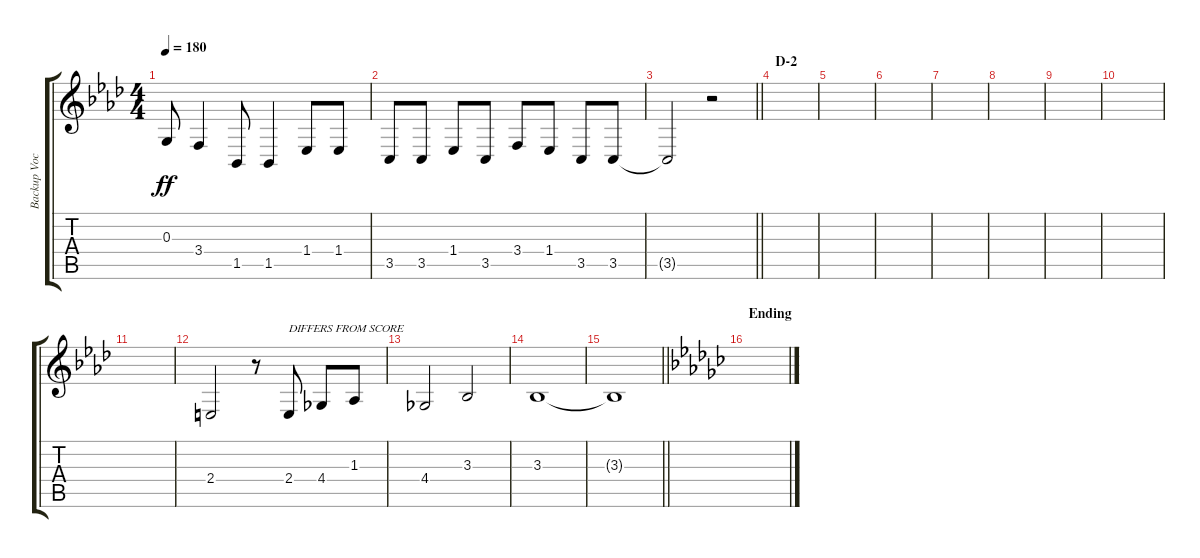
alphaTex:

\track ("Backup Vocals" "Backup Voc") {instrument tuba}
\staff {score tabs}
\tuning (E4 B3 G3 D3 A2 E2) {hide}
\ts (4 4)
\tempo 180
\clef g2
\ks ab
0.3{t}.8{dy ff} 3.4.4 1.5.8 1.5.4 1.4.8 1.4.8 |
3.5.8 3.5.8 1.4.8 3.5.8 3.4.8 1.4.8 3.5.8 3.5.8 |
\barLineRight lightlight
3.5{t}.2 r.2 |
\section ("" "D-2")
|
|
|
|
|
|
|
|
2.4.2 r.8 2.4.8{txt "DIFFERS FROM SCORE"} 4.4.8 1.3.8 |
4.4.2 3.3.2 |
3.3.1 |
\barLineRight lightlight
3.3{t}.1 |
\section ("" "Ending")
\ks gb
